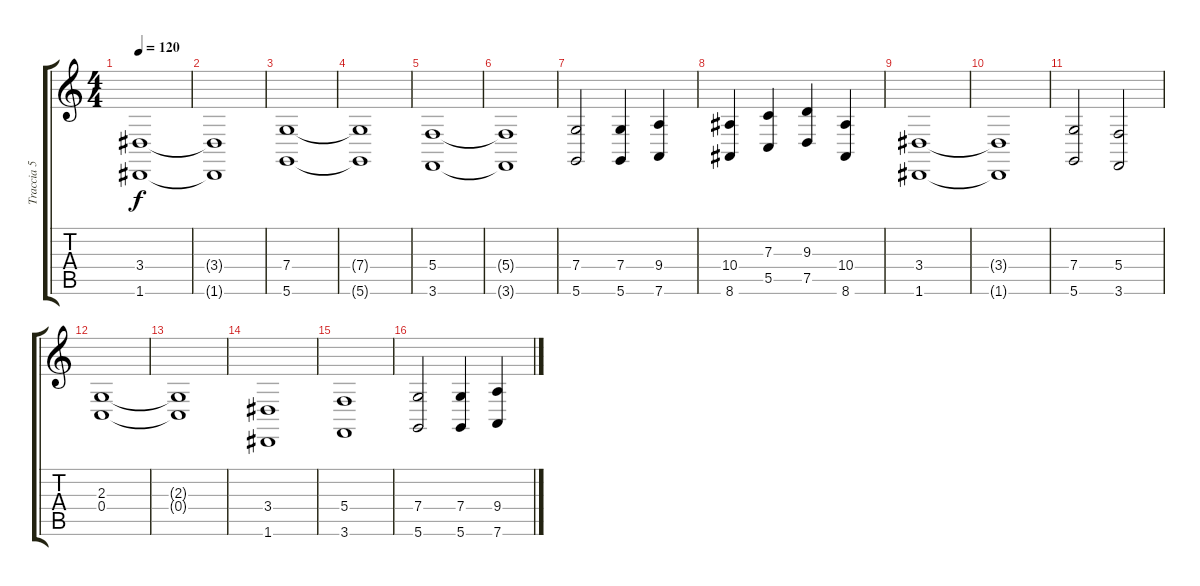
\track ("Traccia 5" "Traccia 5") {instrument choiraahs}
\staff {score tabs}
\tuning (D4 A3 F3 C3 G2 D2) {hide}
\ts (4 4)
\tempo 120
\clef g2
\ks c
(3.4 1.6).1{dy f} |
(3.4{t} 1.6{t}).1 |
(7.4 5.6).1 |
(7.4{t} 5.6{t}).1 |
(5.4 3.6).1 |
(5.4{t} 3.6{t}).1 |
(7.4 5.6).2 (7.4 5.6).4 (9.4 7.6).4 |
(10.4 8.6).4 (7.3 5.5).4 (9.3 7.5).4 (10.4 8.6).4 |
(3.4 1.6).1 |
(3.4{t} 1.6{t}).1 |
(7.4 5.6).2 (5.4 3.6).2 |
(2.3 0.4).1 |
(2.3{t} 0.4{t}).1 |
(3.4 1.6).1 |
(5.4 3.6).1 |
(7.4 5.6).2 (7.4 5.6).4 (9.4 7.6).4
